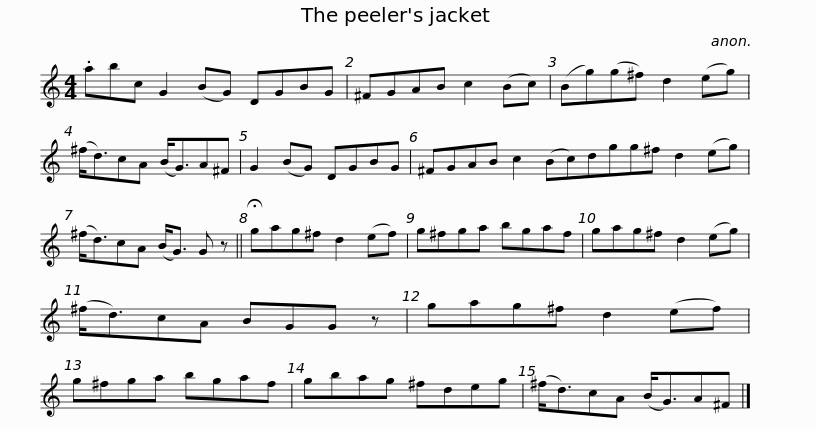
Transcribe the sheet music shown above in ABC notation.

X:1
L:1/8
M:4/4
I:linebreak $
K:C
V:1 treble
V:1
 .abc G2 (BG) DGBG | ^FGAB c2 (Bc) | (Bg)(g^f) d2 (eg) | (^f<d)cA (B<G)A^F | G2 (BG) DGBG |$ %5
 ^FGAB c2 (Bc)dgg^f d2 (eg) | (^f<d)cA (B<G) G z || !fermata!gag^f d2 (ef) | g^fga bgaf |$ gag^f d2 (eg) | %10
 (^f<d)cA BGG z | gag^f d2 (ef) | g^fga bgaf | gbag ^fdeg |$ (^f<d)cA (B<G)A^F |] %15
